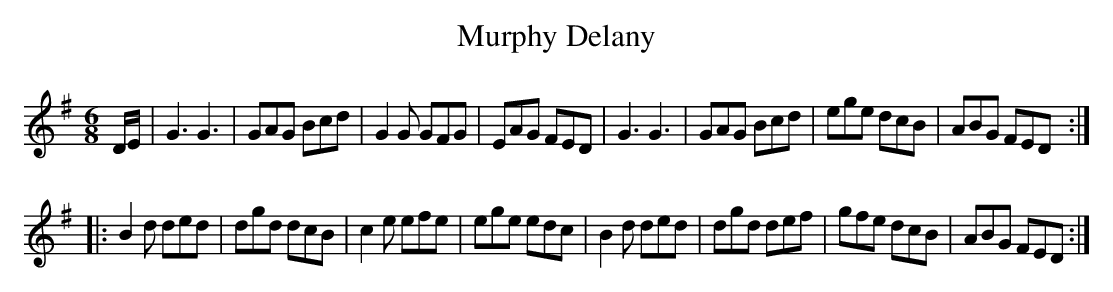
X:1
T:Murphy Delany
M:6/8
L:1/8
K:G
D/E/ | G3G3 | GAG Bcd | G2G GFG | EAG FED | G3G3 | GAG Bcd |ege dcB | ABG FED :|
|: B2d ded | dgd dcB | c2e efe | ege edc |B2d ded | dgd def | gfe dcB | ABG FED :|
